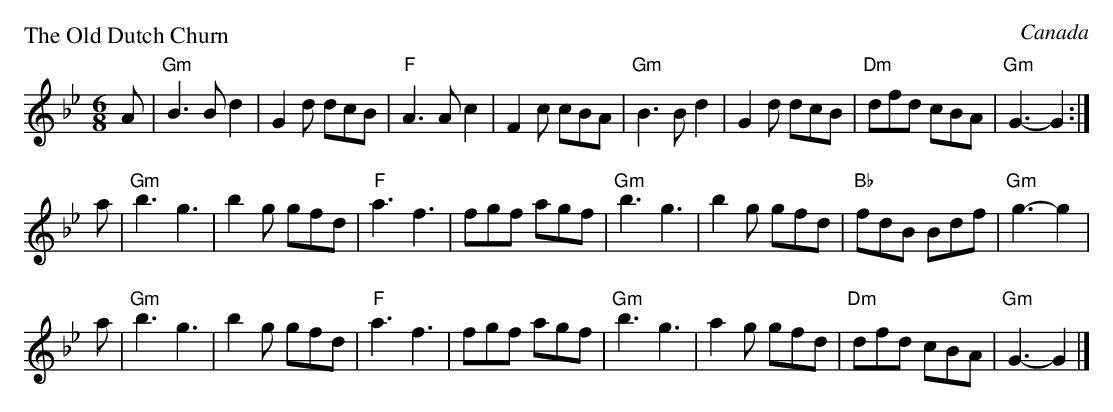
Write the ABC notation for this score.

X:1
P: The Old Dutch Churn
O: Canada
M: 6/8
K: Gm
A | "Gm"B3 Bd2 | G2d dcB | "F"A3 Ac2  | F2c cBA | "Gm"B3 Bd2 | G2d dcB | "Dm"dfd cBA | "Gm"G3- G2 :|
a | "Gm"b3 g3  | b2g gfd | "F"a3  f3  | fgf agf | "Gm"b3 g3  | b2g gfd | "Bb"fdB Bdf | "Gm"g3- g2  |
a | "Gm"b3 g3  | b2g gfd | "F"a3  f3  | fgf agf | "Gm"b3 g3  | a2g gfd | "Dm"dfd cBA | "Gm"G3- G2 |]
